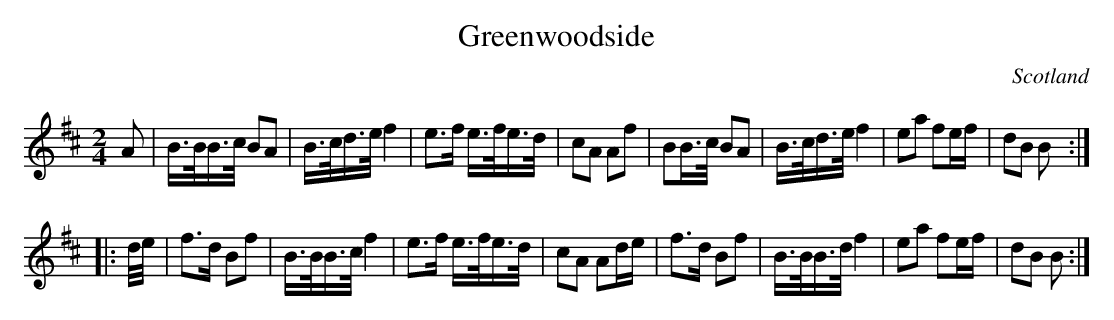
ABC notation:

X:1
T:Greenwoodside
O:Scotland
M:2/4
K:Bm
A2 |\
B>BB>c B2A2| B>cd>e f4| e3f e>fe>d| c2A2 A2f2|\
B2B>c B2A2 | B>cd>e f4 | e2a2 f2ef | d2B2 B2 :|*
|:d/e/ |\
f3d B2f2 | B>BB>c f4 | e3f e>fe>d | c2A2 A2de |\
f3d B2f2 | B>BB>d f4 | e2a2 f2ef | d2B2 B2:|**
